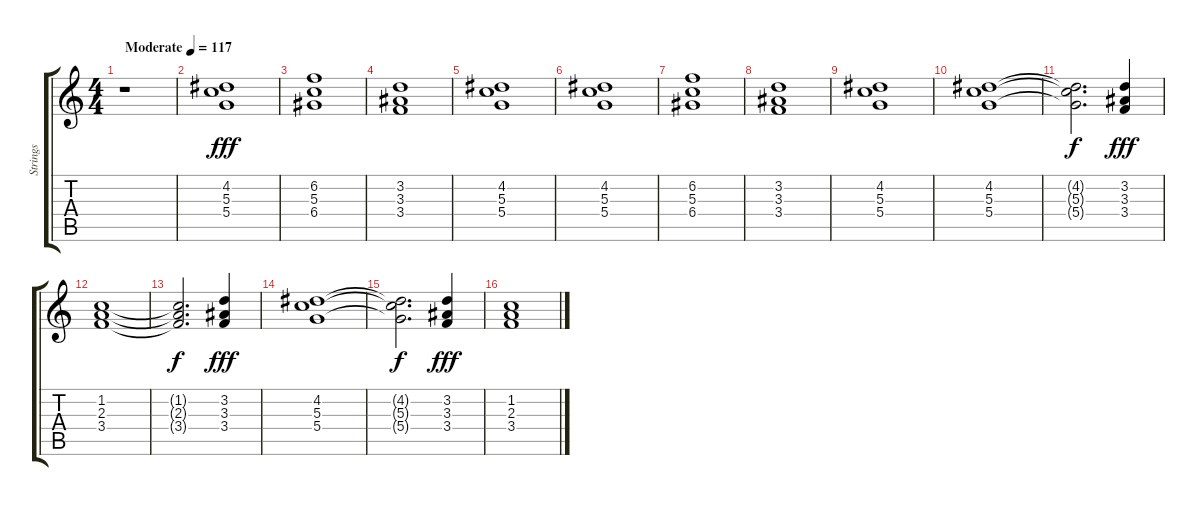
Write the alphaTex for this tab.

\track ("Strings" "Strings") {instrument electricguitarmuted}
\staff {score tabs}
\tuning (E4 B3 G3 D3 A2 E2) {hide}
\ts (4 4)
\tempo (117 "Moderate")
\clef g2
\ks c
r.1{dy fff instrument electricguitarmuted} |
(4.2 5.3 5.4).1 |
(6.2 5.3 6.4).1 |
(3.2 3.3 3.4).1 |
(4.2 5.3 5.4).1 |
(4.2 5.3 5.4).1 |
(6.2 5.3 6.4).1 |
(3.2 3.3 3.4).1 |
(4.2 5.3 5.4).1 |
(4.2 5.3 5.4).1 |
(4.2{t} 5.3{t} 5.4{t}).2{d dy f} (3.2 3.3 3.4).4{dy fff} |
(1.2 2.3 3.4).1 |
(1.2{t} 2.3{t} 3.4{t}).2{d dy f} (3.2 3.3 3.4).4{dy fff} |
(4.2 5.3 5.4).1 |
(4.2{t} 5.3{t} 5.4{t}).2{d dy f} (3.2 3.3 3.4).4{dy fff} |
(1.2 2.3 3.4).1
